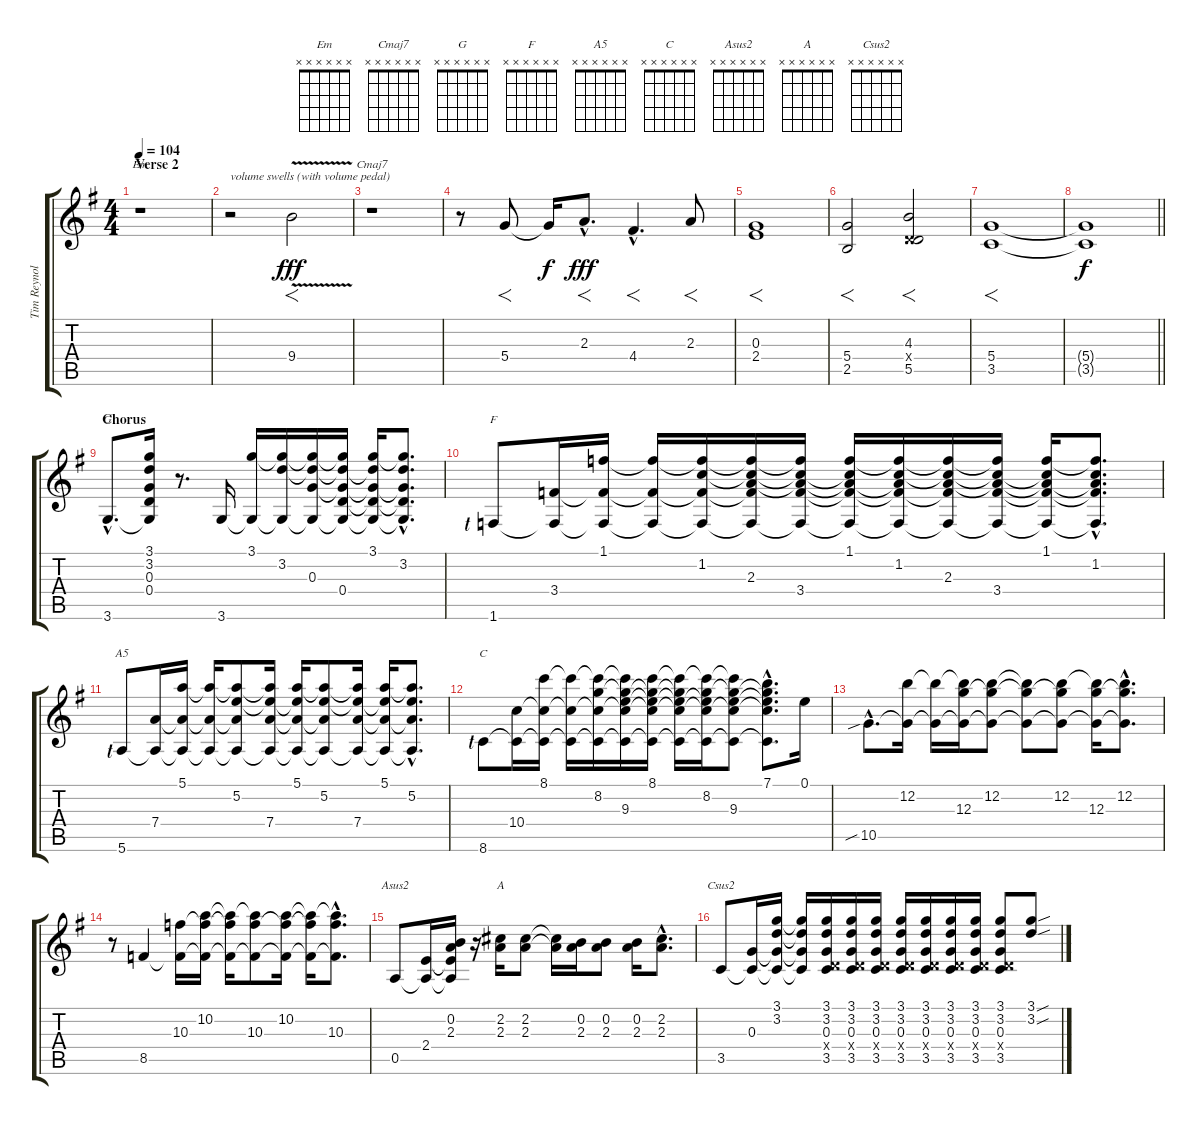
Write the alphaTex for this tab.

\track ("Tim Reynolds" "Tim Reynol") {instrument acousticguitarsteel}
\staff {score tabs}
\tuning (E4 B3 G3 D3 A2 E2) {hide}
\chord ("Em" x x x x x x)
\chord ("Cmaj7" x x x x x x)
\chord ("G" x x x x x x)
\chord ("F" x x x x x x)
\chord ("A5" x x x x x x)
\chord ("C" x x x x x x)
\chord ("Asus2" x x x x x x)
\chord ("A" x x x x x x)
\chord ("Csus2" x x x x x x)
\ts (4 4)
\section ("" "Verse 2")
\tempo 104
\clef g2
\ks eminor
r.1{ch "Em" dy f} |
r.2{txt "volume swells (with volume pedal)" volume 13} 9.4{v}.2{f dy fff} |
r.1{ch "Cmaj7"} |
r.8{volume 10} 5.4.8{f} 5.4{t}.16{dy f} 2.3{hac}.8{f d dy fff} 4.4{hac}.4{f d} 2.3.8{f} |
(0.3 2.4).1{f volume 16} |
(5.4 2.5).2{f volume 10} (4.3 0.4{x} 5.5).2{f} |
(5.4 3.5).1{f volume 16} |
\barLineRight lightlight
(5.4{t} 3.5{t}).1{dy f} |
\section ("" "Chorus")
3.6{hac}.8{d ch "G" volume 10} (3.1 3.2 0.3 0.4 3.6{t}).16 r.8{d} 3.6.16 (3.1 3.6{t}).16 (3.1{t} 3.2 3.6{t}).16 (3.1{t} 3.2{t} 0.3 3.6{t}).16 (3.1{t} 3.2{t} 0.3{t} 0.4 3.6{t}).16 (3.1 3.2{t} 0.3{t} 0.4{t} 3.6{t}).16 (3.1{hac t} 3.2{hac} 0.3{hac t} 0.4{hac t} 3.6{hac t}).8{d} |
1.6{lf 1}.8{ch "F"} (3.4 1.6{t}).16 (1.1 3.4{t} 1.6{t}).16 (1.1{t} 3.4{t} 1.6{t}).16 (1.1{t} 1.2 3.4{t} 1.6{t}).16 (1.1{t} 1.2{t} 2.3 3.4{t} 1.6{t}).16 (1.1{t} 1.2{t} 2.3{t} 3.4 1.6{t}).16 (1.1 1.2{t} 2.3{t} 3.4{t} 1.6{t}).16 (1.1{t} 1.2 2.3{t} 3.4{t} 1.6{t}).16 (1.1{t} 1.2{t} 2.3 3.4{t} 1.6{t}).16 (1.1{t} 1.2{t} 2.3{t} 3.4 1.6{t}).16 (1.1 1.2{t} 2.3{t} 3.4{t} 1.6{t}).16 (1.1{hac t} 1.2{hac} 2.3{hac t} 3.4{hac t} 1.6{hac t}).8{d} |
5.6{lf 1}.8{ch "A5"} (7.4 5.6{t}).16 (5.1 7.4{t} 5.6{t}).16 (5.1{t} 7.4{t} 5.6{t}).16 (5.1{t} 5.2 7.4{t} 5.6{t}).8 (5.1{t} 5.2{t} 7.4 5.6{t}).16 (5.1 5.2{t} 7.4{t} 5.6{t}).16 (5.1{t} 5.2 7.4{t} 5.6{t}).8 (5.1{t} 5.2{t} 7.4 5.6{t}).16 (5.1 5.2{t} 7.4{t} 5.6{t}).16 (5.1{hac t} 5.2{hac} 7.4{hac t} 5.6{hac t}).8{d} |
8.6{lf 1}.8{ch "C"} (10.4 8.6{t}).16 (8.1 10.4{t} 8.6{t}).16 (8.1{t} 10.4{t} 8.6{t}).16 (8.1{t} 8.2 10.4{t} 8.6{t}).16 (8.1{t} 8.2{t} 9.3 10.4{t} 8.6{t}).16 (8.1 8.2{t} 9.3{t} 10.4{t} 8.6{t}).16 (8.1{t} 8.2{t} 9.3{t} 10.4{t} 8.6{t}).16 (8.1{t} 8.2 9.3{t} 10.4{t} 8.6{t}).16 (8.1{t} 8.2{t} 9.3 10.4{t} 8.6{t}).8 (7.1{hac} 8.2{hac t} 9.3{hac t} 10.4{hac t} 8.6{hac t}).8{d} 0.1.16 |
10.5{sib hac}.8{d} (12.2 10.5{t}).16 (12.2{t} 10.5{t}).16 (12.2{t} 12.3 10.5{t}).16 (12.2 12.3{t} 10.5{t}).8 (12.2{t} 12.3{t} 10.5{t}).8 (12.2 12.3{t} 10.5{t}).8 (12.2{t} 12.3 10.5{t}).16 (12.2{hac} 12.3{hac t} 10.5{hac t}).8{d} |
r.8 8.5.4 (10.3 8.5{t}).16 (10.2 10.3{t} 8.5{t}).16 (10.2{t} 10.3{t} 8.5{t}).16 (10.2{t} 10.3 8.5{t}).8 (10.2 10.3{t} 8.5{t}).16 (10.2{t} 10.3{t} 8.5{t}).16 (10.2{hac t} 10.3{hac} 8.5{hac t}).8{d} |
0.5.8{ch "Asus2"} (2.4 0.5{t}).16 (0.2 2.3 2.4{t} 0.5{t}).16 r.16 (2.2 2.3).16{ch "A"} (2.2 2.3).8 (2.2{t} 2.3{t}).16 (0.2 2.3).16 (0.2 2.3).8 (0.2 2.3).16 (2.2{hac} 2.3{hac}).8{d} |
3.5.8{ch "Csus2"} (0.3 3.5{t}).16 (3.1 3.2 0.3{t} 3.5{t}).16 (3.1{t} 3.2{t} 0.3{t} 3.5{t}).16 (3.1 3.2 0.3 0.4{x} 3.5).16 (3.1 3.2 0.3 0.4{x} 3.5).16 (3.1 3.2 0.3 0.4{x} 3.5).16 (3.1 3.2 0.3 0.4{x} 3.5).16 (3.1 3.2 0.3 0.4{x} 3.5).16 (3.1 3.2 0.3 0.4{x} 3.5).16 (3.1 3.2 0.3 0.4{x} 3.5).16 (3.1 3.2 0.3 0.4{x} 3.5).8 (3.1{sou} 3.2{sou}).8
